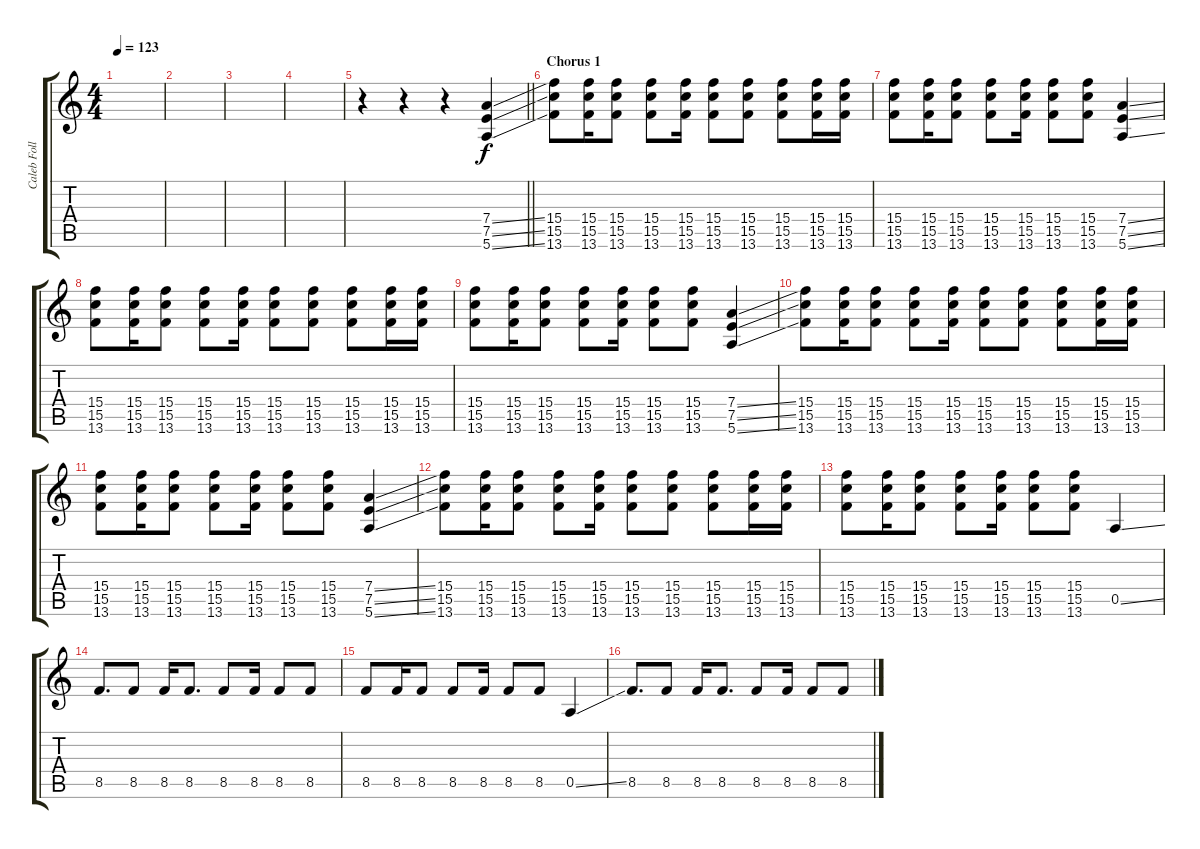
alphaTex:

\track ("Caleb Followill" "Caleb Foll") {instrument distortionguitar}
\staff {score tabs}
\tuning (E4 B3 G3 D3 A2 E2) {hide}
\ts (4 4)
\tempo 123
\clef g2
\ks c
|
|
|
|
\barLineRight lightlight
r.4 r.4 r.4 (7.4{ss} 7.5{ss} 5.6{ss}).4 |
\section ("" "Chorus 1")
(15.4 15.5 13.6).8 (15.4 15.5 13.6).16 (15.4 15.5 13.6).8 (15.4 15.5 13.6).8 (15.4 15.5 13.6).16 (15.4 15.5 13.6).8 (15.4 15.5 13.6).8 (15.4 15.5 13.6).8 (15.4 15.5 13.6).16 (15.4 15.5 13.6).16 |
(15.4 15.5 13.6).8 (15.4 15.5 13.6).16 (15.4 15.5 13.6).8 (15.4 15.5 13.6).8 (15.4 15.5 13.6).16 (15.4 15.5 13.6).8 (15.4 15.5 13.6).8 (7.4{ss} 7.5{ss} 5.6{ss}).4 |
(15.4 15.5 13.6).8 (15.4 15.5 13.6).16 (15.4 15.5 13.6).8 (15.4 15.5 13.6).8 (15.4 15.5 13.6).16 (15.4 15.5 13.6).8 (15.4 15.5 13.6).8 (15.4 15.5 13.6).8 (15.4 15.5 13.6).16 (15.4 15.5 13.6).16 |
(15.4 15.5 13.6).8 (15.4 15.5 13.6).16 (15.4 15.5 13.6).8 (15.4 15.5 13.6).8 (15.4 15.5 13.6).16 (15.4 15.5 13.6).8 (15.4 15.5 13.6).8 (7.4{ss} 7.5{ss} 5.6{ss}).4 |
(15.4 15.5 13.6).8 (15.4 15.5 13.6).16 (15.4 15.5 13.6).8 (15.4 15.5 13.6).8 (15.4 15.5 13.6).16 (15.4 15.5 13.6).8 (15.4 15.5 13.6).8 (15.4 15.5 13.6).8 (15.4 15.5 13.6).16 (15.4 15.5 13.6).16 |
(15.4 15.5 13.6).8 (15.4 15.5 13.6).16 (15.4 15.5 13.6).8 (15.4 15.5 13.6).8 (15.4 15.5 13.6).16 (15.4 15.5 13.6).8 (15.4 15.5 13.6).8 (7.4{ss} 7.5{ss} 5.6{ss}).4 |
(15.4 15.5 13.6).8 (15.4 15.5 13.6).16 (15.4 15.5 13.6).8 (15.4 15.5 13.6).8 (15.4 15.5 13.6).16 (15.4 15.5 13.6).8 (15.4 15.5 13.6).8 (15.4 15.5 13.6).8 (15.4 15.5 13.6).16 (15.4 15.5 13.6).16 |
(15.4 15.5 13.6).8 (15.4 15.5 13.6).16 (15.4 15.5 13.6).8 (15.4 15.5 13.6).8 (15.4 15.5 13.6).16 (15.4 15.5 13.6).8 (15.4 15.5 13.6).8 0.5{ss}.4 |
8.5.8{d} 8.5.8 8.5.16 8.5.8{d} 8.5.8 8.5.16 8.5.8 8.5.8 |
8.5.8 8.5.16 8.5.8 8.5.8 8.5.16 8.5.8 8.5.8 0.5{ss}.4 |
8.5.8{d} 8.5.8 8.5.16 8.5.8{d} 8.5.8 8.5.16 8.5.8 8.5.8
